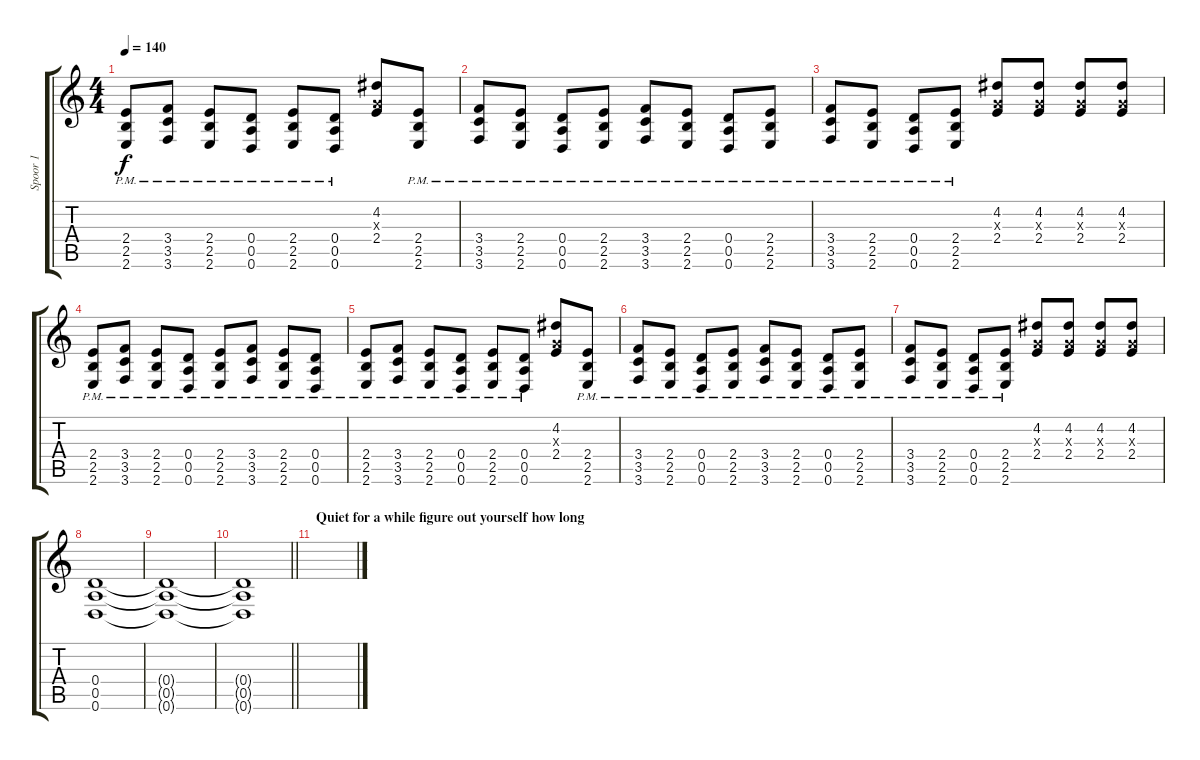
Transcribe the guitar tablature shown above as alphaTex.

\track ("Spoor 1" "Spoor 1") {instrument distortionguitar}
\staff {score tabs}
\tuning (E4 B3 G3 D3 A2 D2) {hide}
\ts (4 4)
\tempo 140
\clef g2
\ks c
(2.4{pm} 2.5{pm} 2.6{pm}).8{dy f} (3.4{pm} 3.5{pm} 3.6{pm}).8 (2.4{pm} 2.5{pm} 2.6{pm}).8 (0.4{pm} 0.5{pm} 0.6{pm}).8 (2.4{pm} 2.5{pm} 2.6{pm}).8 (0.4{pm} 0.5{pm} 0.6{pm}).8 (4.2 0.3{x} 2.4).8 (2.4{pm} 2.5{pm} 2.6{pm}).8 |
(3.4{pm} 3.5{pm} 3.6{pm}).8 (2.4{pm} 2.5{pm} 2.6{pm}).8 (0.4{pm} 0.5{pm} 0.6{pm}).8 (2.4{pm} 2.5{pm} 2.6{pm}).8 (3.4{pm} 3.5{pm} 3.6{pm}).8 (2.4{pm} 2.5{pm} 2.6{pm}).8 (0.4{pm} 0.5{pm} 0.6{pm}).8 (2.4{pm} 2.5{pm} 2.6{pm}).8 |
(3.4{pm} 3.5{pm} 3.6{pm}).8 (2.4{pm} 2.5{pm} 2.6{pm}).8 (0.4{pm} 0.5{pm} 0.6{pm}).8 (2.4{pm} 2.5{pm} 2.6{pm}).8 (4.2 0.3{x} 2.4).8 (4.2 0.3{x} 2.4).8 (4.2 0.3{x} 2.4).8 (4.2 0.3{x} 2.4).8 |
(2.4{pm} 2.5{pm} 2.6{pm}).8 (3.4{pm} 3.5{pm} 3.6{pm}).8 (2.4{pm} 2.5{pm} 2.6{pm}).8 (0.4{pm} 0.5{pm} 0.6{pm}).8 (2.4{pm} 2.5{pm} 2.6{pm}).8 (3.4{pm} 3.5{pm} 3.6{pm}).8 (2.4{pm} 2.5{pm} 2.6{pm}).8 (0.4{pm} 0.5{pm} 0.6{pm}).8 |
(2.4{pm} 2.5{pm} 2.6{pm}).8 (3.4{pm} 3.5{pm} 3.6{pm}).8 (2.4{pm} 2.5{pm} 2.6{pm}).8 (0.4{pm} 0.5{pm} 0.6{pm}).8 (2.4{pm} 2.5{pm} 2.6{pm}).8 (0.4{pm} 0.5{pm} 0.6{pm}).8 (4.2 0.3{x} 2.4).8 (2.4{pm} 2.5{pm} 2.6{pm}).8 |
(3.4{pm} 3.5{pm} 3.6{pm}).8 (2.4{pm} 2.5{pm} 2.6{pm}).8 (0.4{pm} 0.5{pm} 0.6{pm}).8 (2.4{pm} 2.5{pm} 2.6{pm}).8 (3.4{pm} 3.5{pm} 3.6{pm}).8 (2.4{pm} 2.5{pm} 2.6{pm}).8 (0.4{pm} 0.5{pm} 0.6{pm}).8 (2.4{pm} 2.5{pm} 2.6{pm}).8 |
(3.4{pm} 3.5{pm} 3.6{pm}).8 (2.4{pm} 2.5{pm} 2.6{pm}).8 (0.4{pm} 0.5{pm} 0.6{pm}).8 (2.4{pm} 2.5{pm} 2.6{pm}).8 (4.2 0.3{x} 2.4).8 (4.2 0.3{x} 2.4).8 (4.2 0.3{x} 2.4).8 (4.2 0.3{x} 2.4).8 |
(0.4 0.5 0.6).1 |
(0.4{t} 0.5{t} 0.6{t}).1 |
\barLineRight lightlight
(0.4{t} 0.5{t} 0.6{t}).1 |
\section ("" "Quiet for a while figure out yourself how long")
